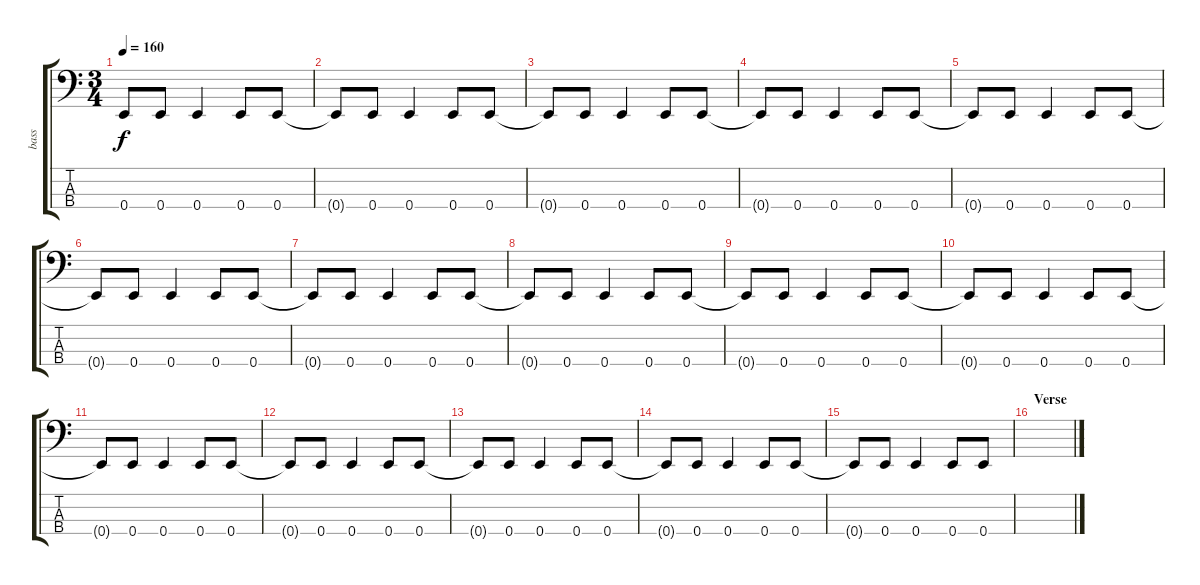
\track ("bass" "bass") {instrument electricbassfinger}
\staff {score tabs}
\tuning (G2 D2 A1 E1) {hide}
\ts (3 4)
\tempo 160
\clef f4
\ks c
0.4{t}.8{dy f} 0.4.8 0.4.4 0.4.8 0.4.8 |
0.4{t}.8 0.4.8 0.4.4 0.4.8 0.4.8 |
0.4{t}.8 0.4.8 0.4.4 0.4.8 0.4.8 |
0.4{t}.8 0.4.8 0.4.4 0.4.8 0.4.8 |
0.4{t}.8 0.4.8 0.4.4 0.4.8 0.4.8 |
0.4{t}.8 0.4.8 0.4.4 0.4.8 0.4.8 |
0.4{t}.8 0.4.8 0.4.4 0.4.8 0.4.8 |
0.4{t}.8 0.4.8 0.4.4 0.4.8 0.4.8 |
0.4{t}.8 0.4.8 0.4.4 0.4.8 0.4.8 |
0.4{t}.8 0.4.8 0.4.4 0.4.8 0.4.8 |
0.4{t}.8 0.4.8 0.4.4 0.4.8 0.4.8 |
0.4{t}.8 0.4.8 0.4.4 0.4.8 0.4.8 |
0.4{t}.8 0.4.8 0.4.4 0.4.8 0.4.8 |
0.4{t}.8 0.4.8 0.4.4 0.4.8 0.4.8 |
0.4{t}.8 0.4.8 0.4.4 0.4.8 0.4.8 |
\section ("" "Verse")
